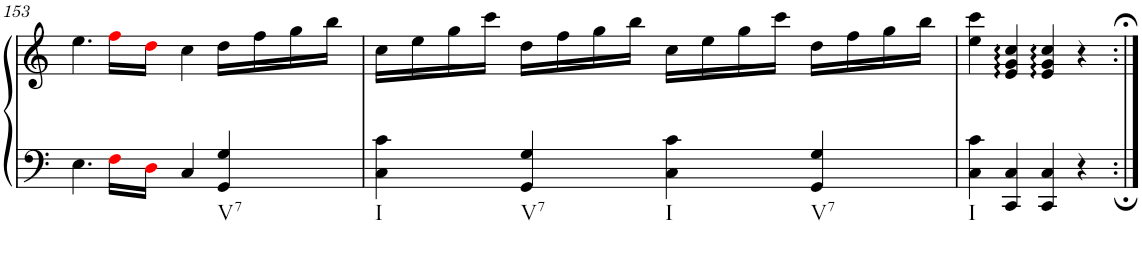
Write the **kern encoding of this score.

**kern	**kern
*part1	*part1
*staff2	*staff1
*I"Klavier linke Hand	*
!!LO:PB:g=z
*clefF4	*clefG2
*k[]	*k[]
*M4/4	*M4/4
=153	=153
4.E\	4.ee\
16Fi\LL	16ffi\LL
16Di\JJ	16ddi\JJ
4C/	4cc\
!LO:TX:b:t=V7	!
4GG/ 4G/	16dd\LL
.	16ff\
.	16gg\
.	16bb\JJ
=154	=154
!LO:TX:b:t=I	!
4C\ 4c\	16cc\LL
.	16ee\
.	16gg\
.	16ccc\JJ
!LO:TX:b:t=V7	!
4GG/ 4G/	16dd\LL
.	16ff\
.	16gg\
.	16bb\JJ
!LO:TX:b:t=I	!
4C\ 4c\	16cc\LL
.	16ee\
.	16gg\
.	16ccc\JJ
!LO:TX:b:t=V7	!
4GG/ 4G/	16dd\LL
.	16ff\
.	16gg\
.	16bb\JJ
=155	=155
!LO:TX:b:t=I	!
4C\ 4c\	4ee\ 4ccc\
4CC/ 4C/	4e/ 4g/ 4cc/
4CC/ 4C/	4e/ 4g/ 4cc/
4r	4r
=:|!	=:|!
*-	*-
